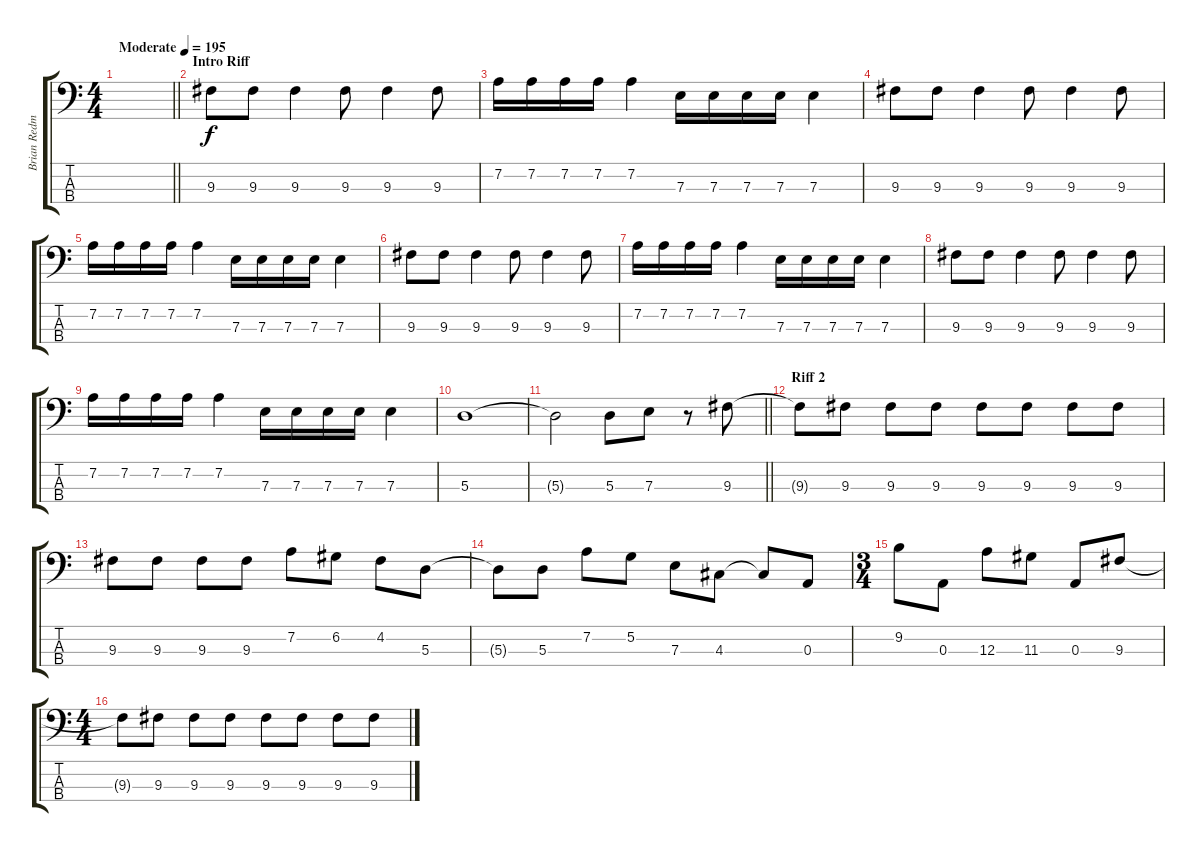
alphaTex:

\track ("Brian Redman" "Brian Redm") {instrument electricbassfinger}
\staff {score tabs}
\tuning (G2 D2 A1 D1) {hide}
\ts (4 4)
\tempo (195 "Moderate")
\clef f4
\barLineRight lightlight
\ks c
|
\section ("" "Intro Riff")
9.3.8 9.3.8 9.3.4 9.3.8 9.3.4 9.3.8 |
7.2.16 7.2.16 7.2.16 7.2.16 7.2.4 7.3.16 7.3.16 7.3.16 7.3.16 7.3.4 |
9.3.8 9.3.8 9.3.4 9.3.8 9.3.4 9.3.8 |
7.2.16 7.2.16 7.2.16 7.2.16 7.2.4 7.3.16 7.3.16 7.3.16 7.3.16 7.3.4 |
9.3.8 9.3.8 9.3.4 9.3.8 9.3.4 9.3.8 |
7.2.16 7.2.16 7.2.16 7.2.16 7.2.4 7.3.16 7.3.16 7.3.16 7.3.16 7.3.4 |
9.3.8 9.3.8 9.3.4 9.3.8 9.3.4 9.3.8 |
7.2.16 7.2.16 7.2.16 7.2.16 7.2.4 7.3.16 7.3.16 7.3.16 7.3.16 7.3.4 |
5.3.1 |
\barLineRight lightlight
5.3{t}.2 5.3.8 7.3.8 r.8 9.3.8 |
\section ("" "Riff 2")
9.3{t}.8 9.3.8 9.3.8 9.3.8 9.3.8 9.3.8 9.3.8 9.3.8 |
9.3.8 9.3.8 9.3.8 9.3.8 7.2.8 6.2.8 4.2.8 5.3.8 |
5.3{t}.8 5.3.8 7.2.8 5.2.8 7.3.8 4.3.8 4.3{t}.8 0.3.8 |
\ts (3 4)
9.2.8 0.3.8 12.3.8 11.3.8 0.3.8 9.3.8 |
\ts (4 4)
9.3{t}.8 9.3.8 9.3.8 9.3.8 9.3.8 9.3.8 9.3.8 9.3.8
